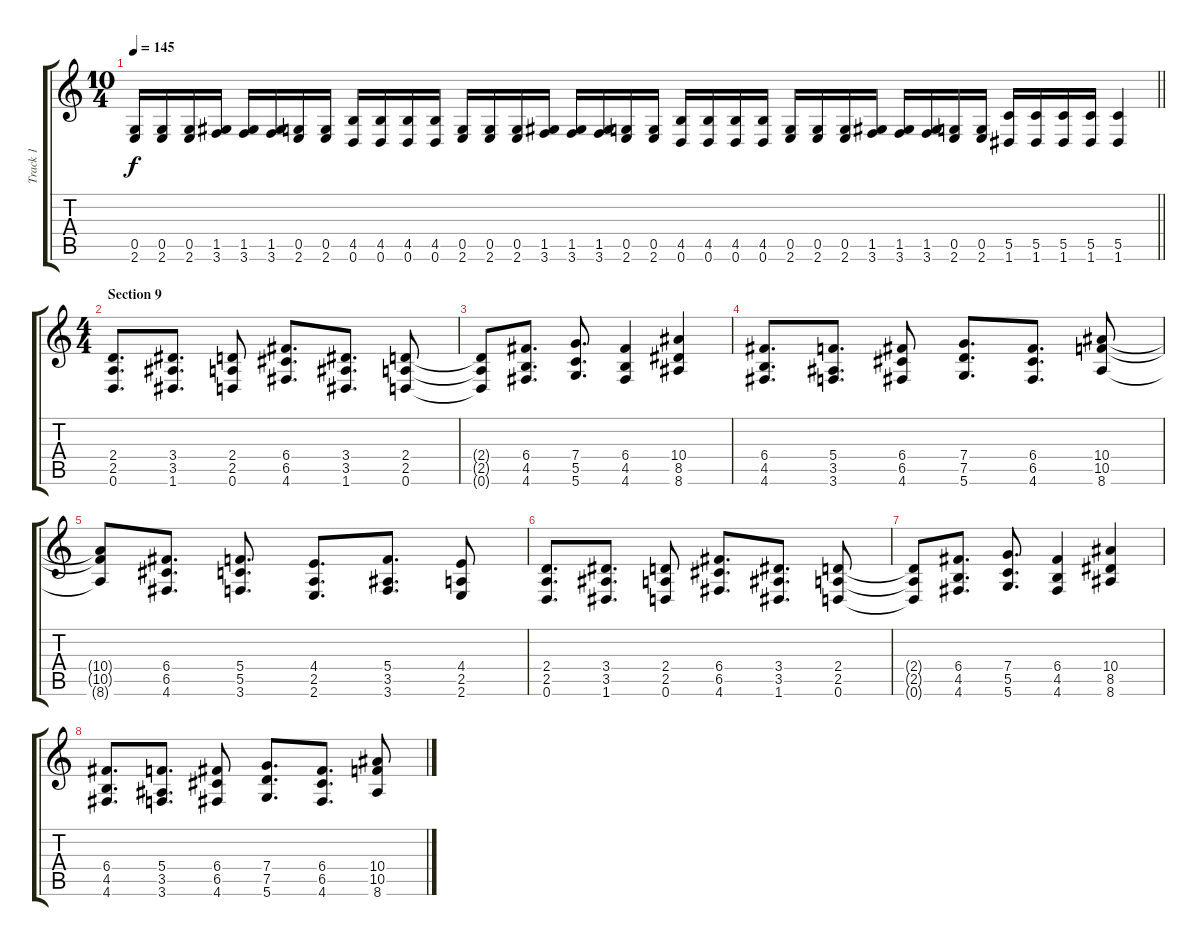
\track ("Track 1" "Track 1") {instrument distortionguitar}
\staff {score tabs}
\tuning (D4 A3 F3 C3 G2 D2) {hide}
\ts (10 4)
\tempo 145
\clef g2
\barLineRight lightlight
\ks c
(0.5 2.6).16{dy f} (0.5 2.6).16 (0.5 2.6).16 (1.5 3.6).16 (1.5 3.6).16 (1.5 3.6).16 (0.5 2.6).16 (0.5 2.6).16 (4.5 0.6).16 (4.5 0.6).16 (4.5 0.6).16 (4.5 0.6).16 (0.5 2.6).16 (0.5 2.6).16 (0.5 2.6).16 (1.5 3.6).16 (1.5 3.6).16 (1.5 3.6).16 (0.5 2.6).16 (0.5 2.6).16 (4.5 0.6).16 (4.5 0.6).16 (4.5 0.6).16 (4.5 0.6).16 (0.5 2.6).16 (0.5 2.6).16 (0.5 2.6).16 (1.5 3.6).16 (1.5 3.6).16 (1.5 3.6).16 (0.5 2.6).16 (0.5 2.6).16 (5.5 1.6).16 (5.5 1.6).16 (5.5 1.6).16 (5.5 1.6).16 (5.5 1.6).4 |
\ts (4 4)
\section ("" "Section 9")
(2.4 2.5 0.6).8{d} (3.4 3.5 1.6).8{d} (2.4 2.5 0.6).8 (6.4 6.5 4.6).8{d} (3.4 3.5 1.6).8{d} (2.4 2.5 0.6).8 |
(2.4{t} 2.5{t} 0.6{t}).8 (6.4 4.5 4.6).8{d} (7.4 5.5 5.6).8{d} (6.4 4.5 4.6).4 (10.4 8.5 8.6).4 |
(6.4 4.5 4.6).8{d} (5.4 3.5 3.6).8{d} (6.4 6.5 4.6).8 (7.4 7.5 5.6).8{d} (6.4 6.5 4.6).8{d} (10.4 10.5 8.6).8 |
(10.4{t} 10.5{t} 8.6{t}).8 (6.4 6.5 4.6).8{d} (5.4 5.5 3.6).8{d} (4.4 2.5 2.6).8{d} (5.4 3.5 3.6).8{d} (4.4 2.5 2.6).8 |
(2.4 2.5 0.6).8{d} (3.4 3.5 1.6).8{d} (2.4 2.5 0.6).8 (6.4 6.5 4.6).8{d} (3.4 3.5 1.6).8{d} (2.4 2.5 0.6).8 |
(2.4{t} 2.5{t} 0.6{t}).8 (6.4 4.5 4.6).8{d} (7.4 5.5 5.6).8{d} (6.4 4.5 4.6).4 (10.4 8.5 8.6).4 |
(6.4 4.5 4.6).8{d} (5.4 3.5 3.6).8{d} (6.4 6.5 4.6).8 (7.4 7.5 5.6).8{d} (6.4 6.5 4.6).8{d} (10.4 10.5 8.6).8
